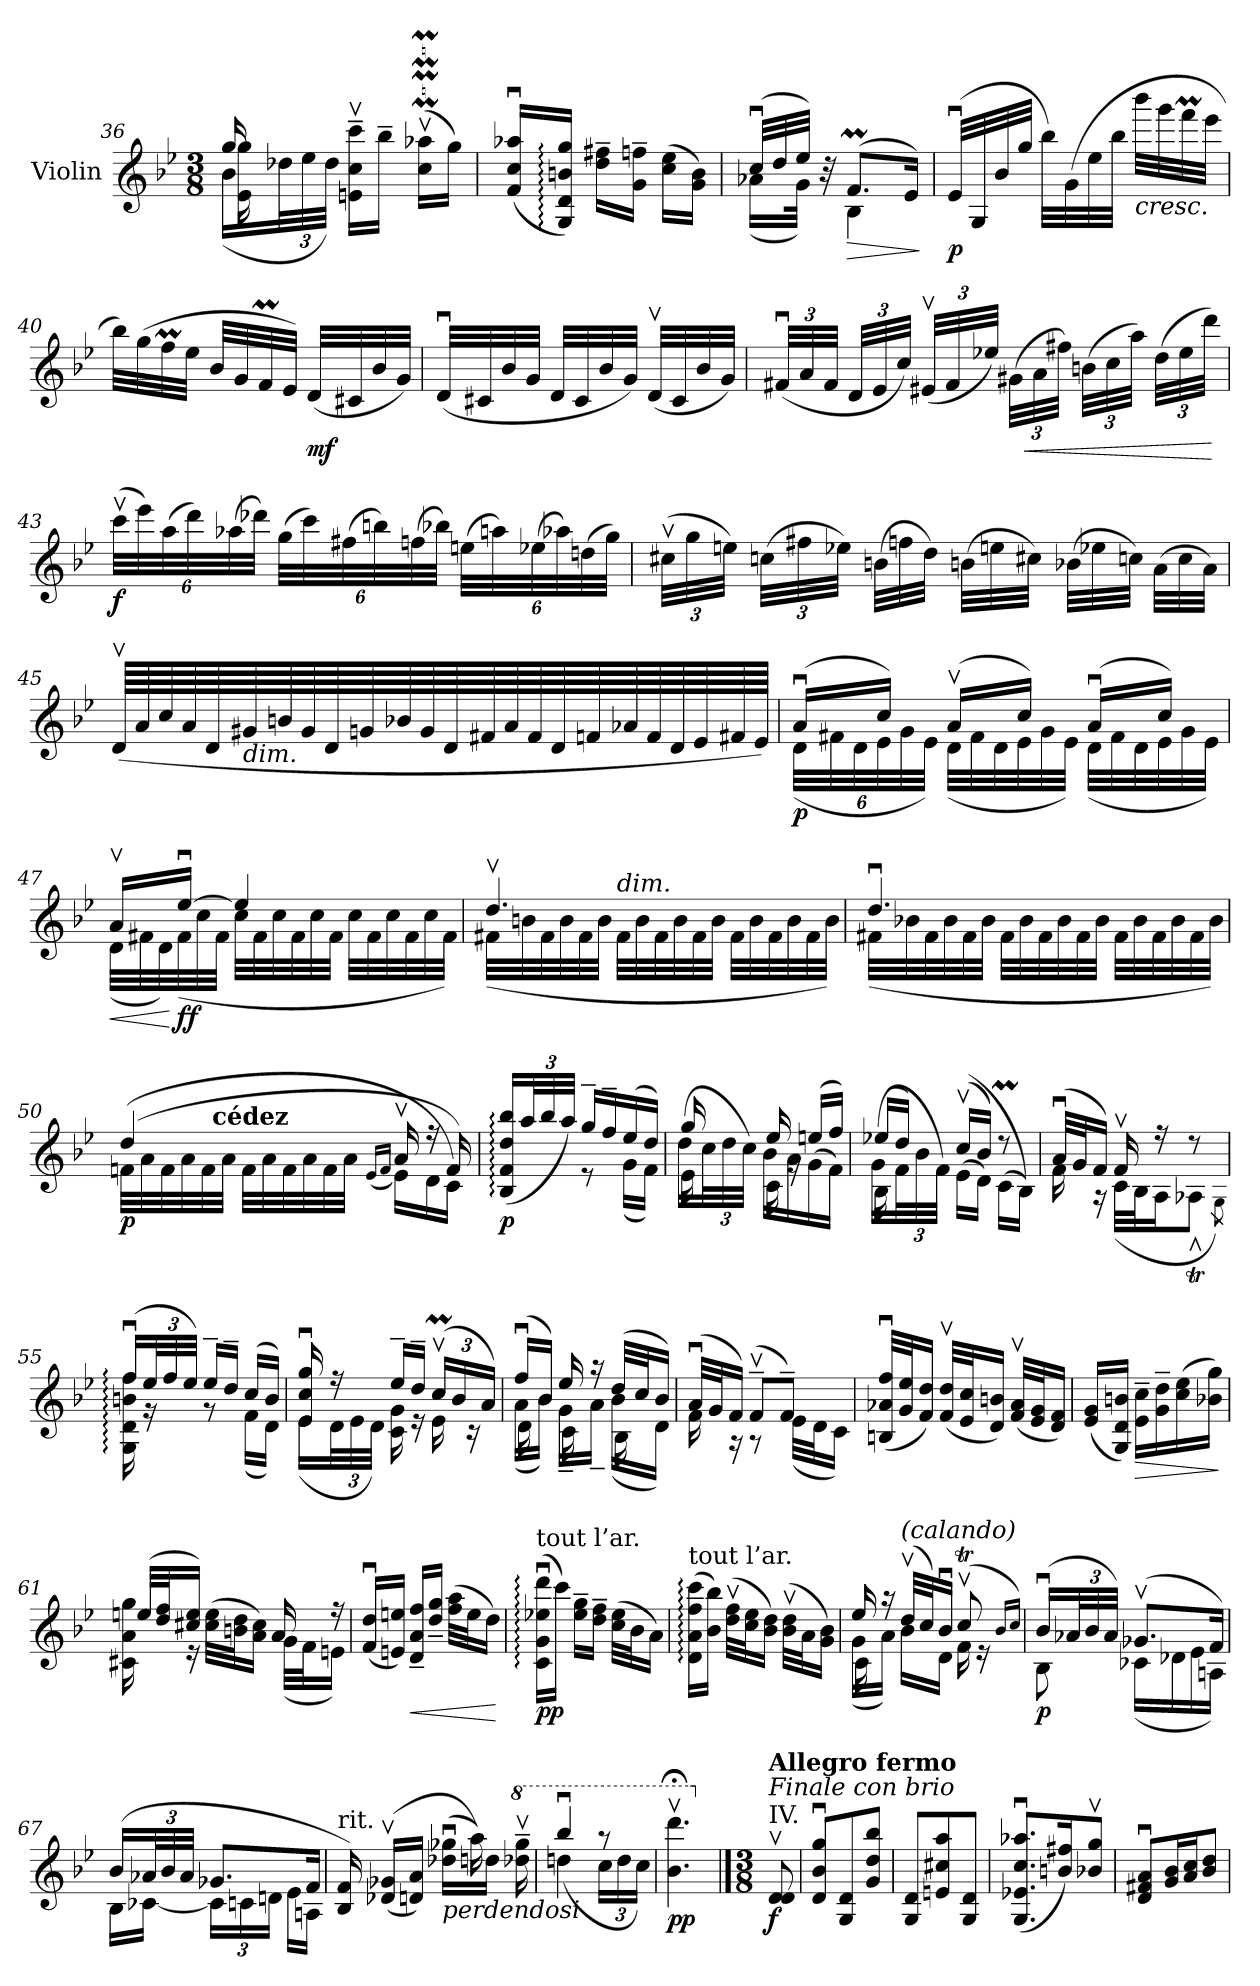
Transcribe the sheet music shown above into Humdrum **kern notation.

**kern	**dynam
*part1	*part1
*staff1	*staff1
*I"Violin	*
*I'Vln.	*
*clefG2	*
*k[b-e-]	*
*M3/8	*
=36	=36
*^	*
*	*^	*
16gg/	(<16b-\LL	16e-\ 16gg\	.
*	*Xbrackettup	*	*
16ryy	48dd-X\L	4ryy	.
.	48ee-\	.	.
.	48dd-\JJJ)	.	.
16en\v~ 16cc\v~ 16ccc\v~LL	4ryy	.	.
16bb-~\JJ	.	.	.
(>16cc\Mv 16aa-X\MvLL	.	.	.
16gg\JJ)	.	16ryy	.
*v	*v	*v	*
!!LO:LB:g=z
=37	=37
(<16f/u 16cc/u 16aa-X/uLL	.
16G/: 16d/: 16bn/: 16gg/:JJ)	.
16dd\~ 16ff#X\~LL	.
16g\~ 16ffn\~JJ	.
(>16cc\ 16ee-\LL	.
16g\ 16b\JJ)	.
=38	=38
*^	*
(>32ccu/LLL	(<16a-X\LL	.
32dd/	.	.
32ee-/JJJ)	32g\JJk)	.
32r	32ryy	.
!	!	!LO:HP:b
(>8.fM/L	4B-\	>
16e-/Jk)	.	.
*v	*v	*
.	]
=39	=39
!	!LO:DY:b
(>32e-u/LLL	p
32G/	.
32b-/	.
32gg/JJJ	.
32bb-\LLL)	.
(>32g\	.
32ee-\	.
32bb-\JJJ	.
!LO:TX:b:i:t=cresc.	!
32bbb-\LLL	.
32ggg\	.
32fffM\	.
32eee-\JJJ	.
!!LO:LB:g=z
=40	=40
32bb-\LLL)	.
(>32gg\	.
32ffM\	.
32ee-\JJJ	.
32b-/LLL	.
32g/	.
32fM/	.
32e-/JJJ)	.
!	!LO:DY:b
(<32d/LLL	mf
32c#X/	.
32b-/	.
32g/JJJ)	.
=41	=41
(<32du/LLL	.
32c#X/	.
32b-/	.
32g/JJJ	.
32d/LLL	.
32c#/	.
32b-/	.
32g/JJJ)	.
(<32dv/LLL	.
32c#/	.
32b-/	.
32g/JJJ)	.
=42	=42
(<48f#Xu/LLL	.
48a/	.
48f#/JJJ	.
48d/LLL	.
48e-/	.
48cc/JJJ)	.
(<48e#Xv/LLL	.
48f#/	.
48ee-X/JJJ)	.
(>48g#X\LLL	.
!	!LO:HP:b
48a\	<
48ff#X\JJJ)	.
(>48bn\LLL	.
48cc\	.
48aa\JJJ)	.
(>48dd\LLL	.
48ee-\	.
48ddd\JJJ)	.
.	[
!!LO:LB:g=z
=43	=43
!	!LO:DY:b
(>48cccv\LLL	f
48eee-\)	.
(>48aa\	.
48ddd\)	.
(>48aa-X\	.
48ddd-X\JJJ)	.
(>48gg\LLL	.
48ccc\)	.
(>48ff#X\	.
48bbn\)	.
(>48ffn\	.
48bb-X\JJJ)	.
(>48een\LLL	.
48aan\)	.
(>48ee-X\	.
48aa-X\)	.
(>48ddn\	.
48gg\JJJ)	.
=44	=44
(>48cc#Xv\LLL	.
48gg\	.
48een\JJJ)	.
(>48ccn\LLL	.
48ff#X\	.
48ee-X\JJJ)	.
*Xtuplet	*
(>48bn\LLL	.
48ffn\	.
48dd\JJJ)	.
(>48bn\LLL	.
48een\	.
48cc#X\JJJ)	.
(>48b-X\LLL	.
48ee-X\	.
48ccn\JJJ)	.
(>48a\LLL	.
48cc\	.
48a\JJJ)	.
!!LO:LB:g=z
=45	=45
(<64dv/LLLL	.
64a/	.
64cc/	.
64a/	.
64d/	.
!LO:TX:b:i:t=dim.	!
64g#X/	.
64bn/	.
64g#/	.
64d/	.
64gn/	.
64b-X/	.
64g/	.
64d/	.
64f#X/	.
64a/	.
64f#/	.
64d/	.
64fn/	.
64a-X/	.
64f/	.
64d/	.
64e-/	.
64f#X/	.
64e-/JJJJ)	.
=46	=46
*^	*
*	*tuplet	*
!	!	!LO:DY:b
(>16au/LL	(<48d\LLL	p
.	48f#X\	.
.	48d\	.
16cc/JJ)	48e-\	.
.	48g\	.
.	48e-\JJJ)	.
*	*Xtuplet	*
(>16av/LL	(<48d\LLL	.
.	48f#\	.
.	48d\	.
16cc/JJ)	48e-\	.
.	48g\	.
.	48e-\JJJ)	.
(>16au/LL	(<48d\LLL	.
.	48f#\	.
.	48d\	.
16cc/JJ)	48e-\	.
.	48g\	.
.	48e-\JJJ)	.
!!LO:PB:g=z	!!
=47	=47	=47
!	!	!LO:HP:b
16av/LL	(<48d\LLL	<
.	48f#X\	.
.	48d\)	.
!	!	!LO:DY:n=1:b
[16ee-u/JJ	(<48f#\	[ ff
.	48cc\	.
.	48f#\JJJ	.
4ee-/]	48cc\LLL	.
.	48f#\	.
.	48cc\	.
.	48f#\	.
.	48cc\	.
.	48f#\JJJ	.
.	48cc\LLL	.
.	48f#\	.
.	48cc\	.
.	48f#\	.
.	48cc\	.
.	48f#\JJJ)	.
=48	=48	=48
4.ddv/	(<48f#X\LLL	.
.	48bn\	.
.	48f#\	.
.	48b\	.
.	48f#\	.
.	48b\JJJ	.
!	!LO:TX:a:i:t=dim.	!
.	48f#\LLL	.
.	48b\	.
.	48f#\	.
.	48b\	.
.	48f#\	.
.	48b\JJJ	.
.	48f#\LLL	.
.	48b\	.
.	48f#\	.
.	48b\	.
.	48f#\	.
.	48b\JJJ)	.
!!LO:LB:g=z	!!
=49	=49	=49
4.ddu/	(<48f#X\LLL	.
.	48b-X\	.
.	48f#\	.
.	48b-\	.
.	48f#\	.
.	48b-\JJJ	.
.	48f#\LLL	.
.	48b-\	.
.	48f#\	.
.	48b-\	.
.	48f#\	.
.	48b-\JJJ	.
.	48f#\LLL	.
.	48b-\	.
.	48f#\	.
.	48b-\	.
.	48f#\	.
.	48b-\JJJ)	.
=50	=50	=50
!	!	!LO:DY:b
(>4dd/	(<48fn\LLL	p
.	48a\	.
.	48f\	.
.	48a\	.
.	48f\	.
!	!LO:TX:a:B:t=cédez	!
.	48a\JJJ	.
.	48f\LLL	.
.	48a\	.
.	48f\	.
.	48a\	.
.	48f\	.
.	48a\JJJ	.
.	(<16qe-/LL	.
.	16qf/JJ	.
24av/	24e-\LL)	.
24r	24d\	.
24f/)	24c\JJ)	.
!!LO:LB:g=z	!!
=51	=51	=51
!	!	!LO:DY:b
(>16B-/: 16f/: 16dd/: 16bb-/:LL	8ryy	p
*tuplet	*	*
48aa/L	.	.
48bb-/	.	.
48aa/JJJ)	.	.
16gg~/LL	8r	.
16ff~/	.	.
(>16ee-/	(<16g\LL	.
16dd/JJ)	16f\JJ)	.
=52	=52	=52
*	*^	*
16gg/	16e-\	(>16dd\LL	.
16ryy	16ryy	48cc\L	.
.	.	48dd\	.
.	.	48cc\JJJ)	.
16ee-/	16c\	16b-\LL	.
16rg	8.ryy	16a\	.
(>16een/LL	.	(<16g\	.
16ff/JJ)	.	16f\JJ)	.
=53	=53	=53	=53
(>16ee-X/LL	16B-\	(<16g\LL	.
16dd/JJ)	4ryy	48f\L	.
.	.	48b-\	.
.	.	48f\JJJ)	.
(>(>16ccv/LL	.	(<16e-\LL	.
16b-/JJ)	.	16d\JJ)	.
8r	.	(<16cM\LL	.
.	16ryy	16B-\JJ))	.
*	*v	*v	*
!!LO:LB:g=z
=54	=54	=54
(>32au/LLL	16f\	.
32g/J	.	.
16f/JJ)	16r	.
16fv/	(<32c\LLL	.
.	32B-\J	.
16r	16A\J	.
8r	8A-XTv\J	.
.	8qG\)	.
=55	=55	=55
(>16ffu/LL	16G\: 16d\: 16bn\: 16ff\:	.
48ee-/L	16r	.
48ff/	.	.
48ee-/JJJ)	.	.
16ee-~/LL	8r	.
16dd~/JJ	.	.
(>16cc/LL	(<16f\LL	.
16b/JJ)	16d\JJ)	.
=56	=56	=56
16e-/u 16cc/u 16gg/u	(<16e-\LL	.
16r	48d\L	.
.	48e-\	.
.	48d\JJJ)	.
16ee-~/LL	16c\ 16g\	.
16dd~/JJ	16r	.
(>24ccMv/LL	16e-\	.
24b-/	.	.
.	16r	.
24a/JJ)	.	.
!!LO:LB:g=z	!!
=57	=57	=57
*	*^	*
(>16ff:u/LL	(<16a\LL	16d\	.
16b-/JJ)	16b-\JJ)	16ryy	.
16ee-/	16g~\LL	16c\	.
16r	16a~\JJ	16ryy	.
(>32dd:/LLL	(<16b-\LL	16B-\	.
32cc/J	.	.	.
16b-/JJ)	16d\JJ)	16ryy	.
*	*v	*v	*
=58	=58	=58
(>32au/LLL	16f\	.
32g/J	.	.
16f/JJ)	16r	.
(>8fv~/L	8r	.
8f~/J)	(<32e-\LLL	.
.	32d\J	.
.	16c\JJ)	.
*v	*v	*
=59	=59
(<32Bn/u 32a-X/u 32ff/uLLL	.
32g/ 32ee-/J	.
16f/ 16dd/JJ)	.
(<32f/v 32dd/vLLL	.
32e-/ 32cc/J	.
16d/ 16bn/JJ)	.
(<32f/v 32a-/vLLL	.
32e-/ 32g/J	.
16d/ 16f/JJ)	.
!!LO:LB:g=z
=60	=60
(<16e-/ 16g/LL	.
16G/ 16d/ 16bn/JJ)	.
!	!LO:HP:b
16e-\~ 16cc\~LL	>
16g\~ 16dd\~	.
(>16cc\ 16ee-\	.
16b-X\ 16gg\JJ)	.
.	]
=61	=61
*^	*
(>32een/LLL	16c#X\ 16a\ 16gg\	.
32dd/ 32ff/J	.	.
16cc#X/ 16ee/JJ)	16r	.
(>32cc#\ 32ee\LLL	8ryy	.
32bn\ 32dd\J	.	.
16a\ 16cc#\JJ)	.	.
16a/	(<32g\LLL	.
.	32f\J	.
16r	16en\JJ)	.
*v	*v	*
=62	=62
(<16f/u 16dd/uLL	.
16en/ 16een/JJ)	.
!	!LO:HP:b
16d/~ 16a/~ 16ff/~LL	<
16dd/~ 16gg/~JJ	.
(>32ff\ 32aa\LLL	.
32ee\J	.
16dd\JJ)	.
.	[
!!LO:LB:g=z
=63	=63
!LO:TX:a:t=tout l’ar.	!
!	!LO:DY:b
(>16c\:u 16g\:u 16ee-X\:u 16ddd\:uLL	pp
16ccc\JJ)	.
16ee-\~ 16gg\~LL	.
16dd\~ 16ff\~JJ	.
(>32cc\ 32ee-\LLL	.
32b-\J	.
16a\JJ)	.
=64	=64
!LO:TX:a:t=tout l’ar.	!
(>16d\:< 16a\:< 16ff\:< 16ccc\:<LL	.
16b-\ 16bb-\JJ)	.
(>32dd\v 32ff\vLLL	.
32cc\ 32ee-\J	.
16b-\ 16dd\JJ)	.
(>32b-\v 32dd\vLLL	.
32a\J	.
16g\ 16b-\JJ)	.
=65	=65
*^	*
*	*^	*
16ee-/	(<16g\LL	16c\	.
16r	16a\JJ)	4ryy	.
!LO:TX:i:t=(calando)	!	!	!
(>32ddv/LLL	16b-\LL	.	.
32cc/J)	.	.	.
16b-u/JJ	16d\JJ	.	.
(>8ccTv/	16f\	.	.
.	16r	16ryy	.
*v	*v	*v	*
16qb-/LL	.
16qcc/JJ)	.
!!LO:LB:g=z
=66	=66
*^	*
!	!	!LO:DY:b
(>16b-u/LL	8B-\	p
48a-X/L	.	.
48b-/	.	.
48a-/JJJ)	.	.
(>8.g-Xv/L	(<16c-X\LL	.
.	16d-X\	.
.	16e-\	.
16f/Jk)	16An\JJ)	.
=67	=67	=67
(>16b-/LL	16B-\LL	.
48a-X/L	[16c-X\JJ	.
48b-/	.	.
48a-/JJJ	.	.
8.g-X/L	24c-\LL]	.
.	24cn\	.
.	24dn\JJ	.
.	16e-\LL	.
16f/Jk	16An\JJ	.
=68	=68	=68
!LO:TX:a:t=rit.	!	!
16B-/ 16f/)	4ryy	.
(<(>16d-X/v 16g-X/vLL	.	.
16dn/ 16a/JJ)	.	.
!LO:TX:b:i:t=perdendosi	!	!
(>16dd-X\u 16gg-X\uLL	.	.
16ddn<\JJ	16aa\))	.
*8va	*	*
16ddd-X\v~ 16ggg-\v~	16ryy	.
=69	=69	=69
4bbb-u/	(<4dddn\	.
8r	24ccc\LL	.
.	24ddd\	.
.	24ccc\JJ)	.
=70	=70	=70
!	!	!LO:DY:b
*v	*v	*
4.bb-\;<v 4.dddd\;<v	pp
!!LO:PB:g=z
==	==
*M3/8	*
*X8va	*
*MM66	*
!LO:TX:a:t=IV.	!
!LO:TX:a:i:t=Finale con brio	!
!LO:TX:a:B:t=Allegro fermo	!
!	!LO:DY:b
8d/v 8d/v	f
=1	=1
8d/u 8b-/u 8gg/uL	.
8G/ 8d/	.
8g/ 8dd/ 8bb-/J	.
=2	=2
8G/ 8d/L	.
8en/ 8cc#X/ 8aa/	.
8G/ 8d/J	.
=3	=3
(<8.G/u 8.e-X/u 8.cc/u 8.aa-X/uL	.
16bn/ 16ff#X/K)	.
8b-X/v 8gg/vJ	.
=4	=4
8d/u 8f#X/u 8a/uL	.
16g/ 16b-/L	.
16a/ 16cc/J	.
8b-/ 8dd/J	.
=	=
*-	*-
